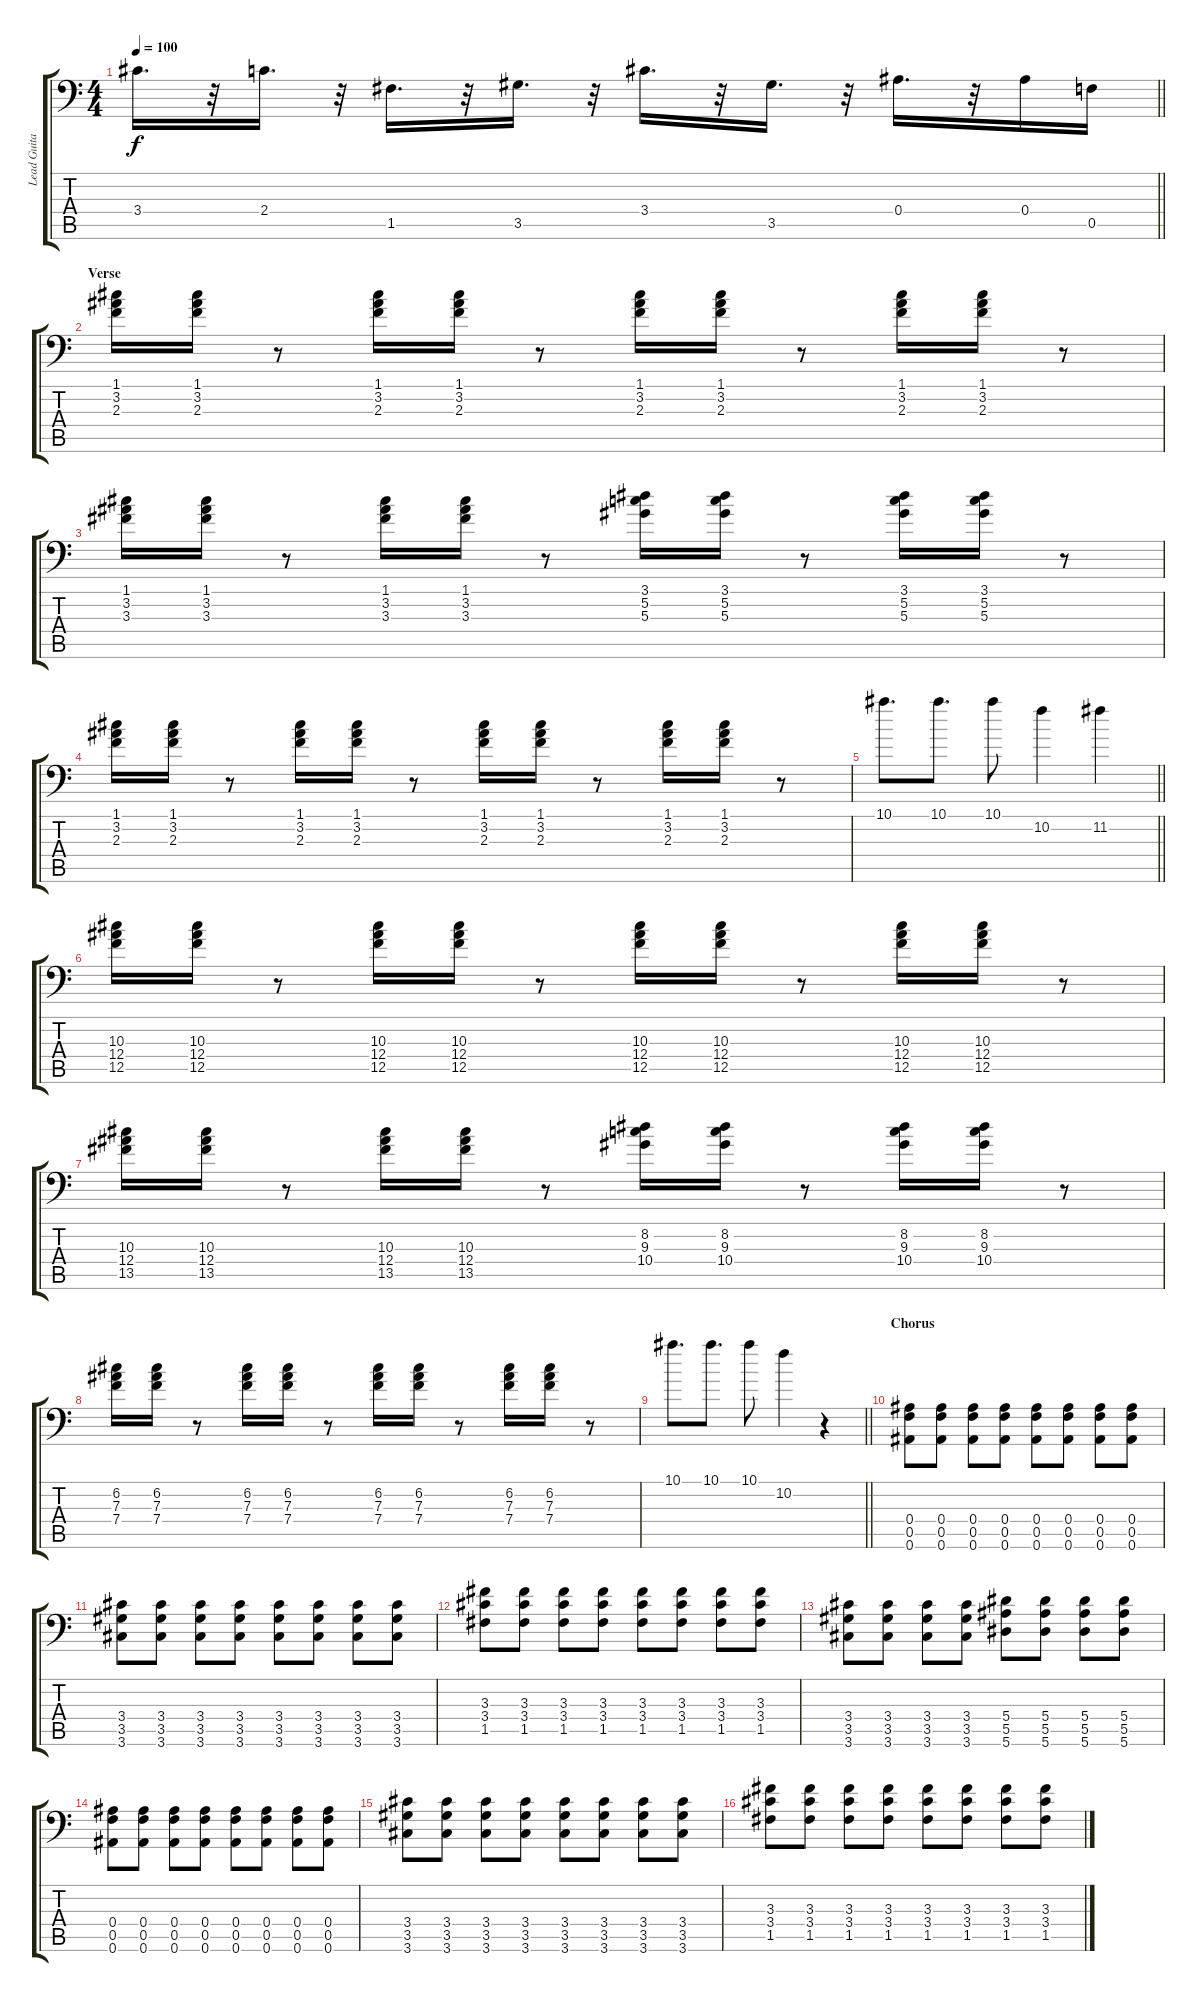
\track ("Lead Guitar 2" "Lead Guita") {instrument distortionguitar}
\staff {score tabs}
\tuning (C4 G3 Eb3 Bb2 F2 Bb1) {hide}
\ts (4 4)
\tempo 100
\clef f4
\barLineRight lightlight
\ks c
3.4.16{d dy f} r.32 2.4.16{d} r.32 1.5.16{d} r.32 3.5.16{d} r.32 3.4.16{d} r.32 3.5.16{d} r.32 0.4.16{d} r.32 0.4.16 0.5.16 |
\section ("" "Verse")
(1.1 3.2 2.3).16{volume 10 balance 8 instrument overdrivenguitar} (1.1 3.2 2.3).16 r.8 (1.1 3.2 2.3).16 (1.1 3.2 2.3).16 r.8 (1.1 3.2 2.3).16 (1.1 3.2 2.3).16 r.8 (1.1 3.2 2.3).16 (1.1 3.2 2.3).16 r.8 |
(1.1 3.2 3.3).16 (1.1 3.2 3.3).16 r.8 (1.1 3.2 3.3).16 (1.1 3.2 3.3).16 r.8 (3.1 5.2 5.3).16 (3.1 5.2 5.3).16 r.8 (3.1 5.2 5.3).16 (3.1 5.2 5.3).16 r.8 |
(1.1 3.2 2.3).16 (1.1 3.2 2.3).16 r.8 (1.1 3.2 2.3).16 (1.1 3.2 2.3).16 r.8 (1.1 3.2 2.3).16 (1.1 3.2 2.3).16 r.8 (1.1 3.2 2.3).16 (1.1 3.2 2.3).16 r.8 |
\barLineRight lightlight
10.1.8{d volume 13 instrument distortionguitar} 10.1.8{d} 10.1.8 10.2.4 11.2.4 |
(10.3 12.4 12.5).16{volume 10 balance 8 instrument overdrivenguitar} (10.3 12.4 12.5).16 r.8 (10.3 12.4 12.5).16 (10.3 12.4 12.5).16 r.8 (10.3 12.4 12.5).16 (10.3 12.4 12.5).16 r.8 (10.3 12.4 12.5).16 (10.3 12.4 12.5).16 r.8 |
(10.3 12.4 13.5).16 (10.3 12.4 13.5).16 r.8 (10.3 12.4 13.5).16 (10.3 12.4 13.5).16 r.8 (8.2 9.3 10.4).16 (8.2 9.3 10.4).16 r.8 (8.2 9.3 10.4).16 (8.2 9.3 10.4).16 r.8 |
(6.2 7.3 7.4).16 (6.2 7.3 7.4).16 r.8 (6.2 7.3 7.4).16 (6.2 7.3 7.4).16 r.8 (6.2 7.3 7.4).16 (6.2 7.3 7.4).16 r.8 (6.2 7.3 7.4).16 (6.2 7.3 7.4).16 r.8 |
\barLineRight lightlight
10.1.8{d volume 13 balance 8 instrument distortionguitar} 10.1.8{d} 10.1.8 10.2.4 r.4 |
\section ("" "Chorus")
(0.4 0.5 0.6).8{volume 13 balance 16 instrument distortionguitar} (0.4 0.5 0.6).8 (0.4 0.5 0.6).8 (0.4 0.5 0.6).8 (0.4 0.5 0.6).8 (0.4 0.5 0.6).8 (0.4 0.5 0.6).8 (0.4 0.5 0.6).8 |
(3.4 3.5 3.6).8 (3.4 3.5 3.6).8 (3.4 3.5 3.6).8 (3.4 3.5 3.6).8 (3.4 3.5 3.6).8 (3.4 3.5 3.6).8 (3.4 3.5 3.6).8 (3.4 3.5 3.6).8 |
(3.3 3.4 1.5).8 (3.3 3.4 1.5).8 (3.3 3.4 1.5).8 (3.3 3.4 1.5).8 (3.3 3.4 1.5).8 (3.3 3.4 1.5).8 (3.3 3.4 1.5).8 (3.3 3.4 1.5).8 |
(3.4 3.5 3.6).8 (3.4 3.5 3.6).8 (3.4 3.5 3.6).8 (3.4 3.5 3.6).8 (5.4 5.5 5.6).8 (5.4 5.5 5.6).8 (5.4 5.5 5.6).8 (5.4 5.5 5.6).8 |
(0.4 0.5 0.6).8 (0.4 0.5 0.6).8 (0.4 0.5 0.6).8 (0.4 0.5 0.6).8 (0.4 0.5 0.6).8 (0.4 0.5 0.6).8 (0.4 0.5 0.6).8 (0.4 0.5 0.6).8 |
(3.4 3.5 3.6).8 (3.4 3.5 3.6).8 (3.4 3.5 3.6).8 (3.4 3.5 3.6).8 (3.4 3.5 3.6).8 (3.4 3.5 3.6).8 (3.4 3.5 3.6).8 (3.4 3.5 3.6).8 |
(3.3 3.4 1.5).8 (3.3 3.4 1.5).8 (3.3 3.4 1.5).8 (3.3 3.4 1.5).8 (3.3 3.4 1.5).8 (3.3 3.4 1.5).8 (3.3 3.4 1.5).8 (3.3 3.4 1.5).8
